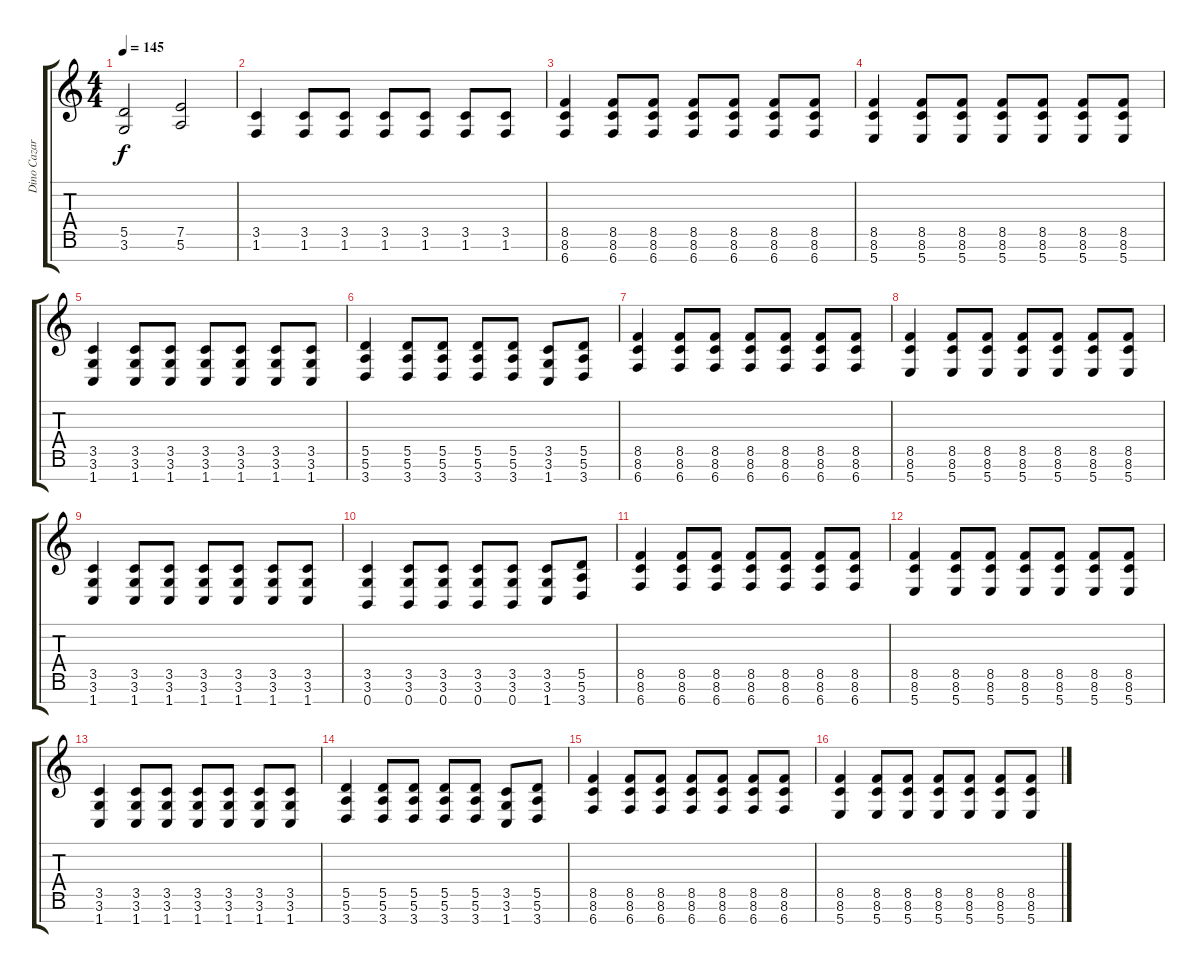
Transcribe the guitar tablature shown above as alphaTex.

\track ("Dino Cazares" "Dino Cazar") {instrument overdrivenguitar}
\staff {score tabs}
\tuning (E4 B3 Gb3 D3 A2 E2 B1) {hide}
\ts (4 4)
\tempo 145
\clef g2
\ks c
(5.5 3.6).2{dy f} (7.5 5.6).2 |
(3.5 1.6).4 (3.5 1.6).8 (3.5 1.6).8 (3.5 1.6).8 (3.5 1.6).8 (3.5 1.6).8 (3.5 1.6).8 |
(8.5 8.6 6.7).4 (8.5 8.6 6.7).8 (8.5 8.6 6.7).8 (8.5 8.6 6.7).8 (8.5 8.6 6.7).8 (8.5 8.6 6.7).8 (8.5 8.6 6.7).8 |
(8.5 8.6 5.7).4 (8.5 8.6 5.7).8 (8.5 8.6 5.7).8 (8.5 8.6 5.7).8 (8.5 8.6 5.7).8 (8.5 8.6 5.7).8 (8.5 8.6 5.7).8 |
(3.5 3.6 1.7).4 (3.5 3.6 1.7).8 (3.5 3.6 1.7).8 (3.5 3.6 1.7).8 (3.5 3.6 1.7).8 (3.5 3.6 1.7).8 (3.5 3.6 1.7).8 |
(5.5 5.6 3.7).4 (5.5 5.6 3.7).8 (5.5 5.6 3.7).8 (5.5 5.6 3.7).8 (5.5 5.6 3.7).8 (3.5 3.6 1.7).8 (5.5 5.6 3.7).8 |
(8.5 8.6 6.7).4 (8.5 8.6 6.7).8 (8.5 8.6 6.7).8 (8.5 8.6 6.7).8 (8.5 8.6 6.7).8 (8.5 8.6 6.7).8 (8.5 8.6 6.7).8 |
(8.5 8.6 5.7).4 (8.5 8.6 5.7).8 (8.5 8.6 5.7).8 (8.5 8.6 5.7).8 (8.5 8.6 5.7).8 (8.5 8.6 5.7).8 (8.5 8.6 5.7).8 |
(3.5 3.6 1.7).4 (3.5 3.6 1.7).8 (3.5 3.6 1.7).8 (3.5 3.6 1.7).8 (3.5 3.6 1.7).8 (3.5 3.6 1.7).8 (3.5 3.6 1.7).8 |
(3.5 3.6 0.7).4 (3.5 3.6 0.7).8 (3.5 3.6 0.7).8 (3.5 3.6 0.7).8 (3.5 3.6 0.7).8 (3.5 3.6 1.7).8 (5.5 5.6 3.7).8 |
(8.5 8.6 6.7).4 (8.5 8.6 6.7).8 (8.5 8.6 6.7).8 (8.5 8.6 6.7).8 (8.5 8.6 6.7).8 (8.5 8.6 6.7).8 (8.5 8.6 6.7).8 |
(8.5 8.6 5.7).4 (8.5 8.6 5.7).8 (8.5 8.6 5.7).8 (8.5 8.6 5.7).8 (8.5 8.6 5.7).8 (8.5 8.6 5.7).8 (8.5 8.6 5.7).8 |
(3.5 3.6 1.7).4 (3.5 3.6 1.7).8 (3.5 3.6 1.7).8 (3.5 3.6 1.7).8 (3.5 3.6 1.7).8 (3.5 3.6 1.7).8 (3.5 3.6 1.7).8 |
(5.5 5.6 3.7).4 (5.5 5.6 3.7).8 (5.5 5.6 3.7).8 (5.5 5.6 3.7).8 (5.5 5.6 3.7).8 (3.5 3.6 1.7).8 (5.5 5.6 3.7).8 |
(8.5 8.6 6.7).4 (8.5 8.6 6.7).8 (8.5 8.6 6.7).8 (8.5 8.6 6.7).8 (8.5 8.6 6.7).8 (8.5 8.6 6.7).8 (8.5 8.6 6.7).8 |
(8.5 8.6 5.7).4 (8.5 8.6 5.7).8 (8.5 8.6 5.7).8 (8.5 8.6 5.7).8 (8.5 8.6 5.7).8 (8.5 8.6 5.7).8 (8.5 8.6 5.7).8
